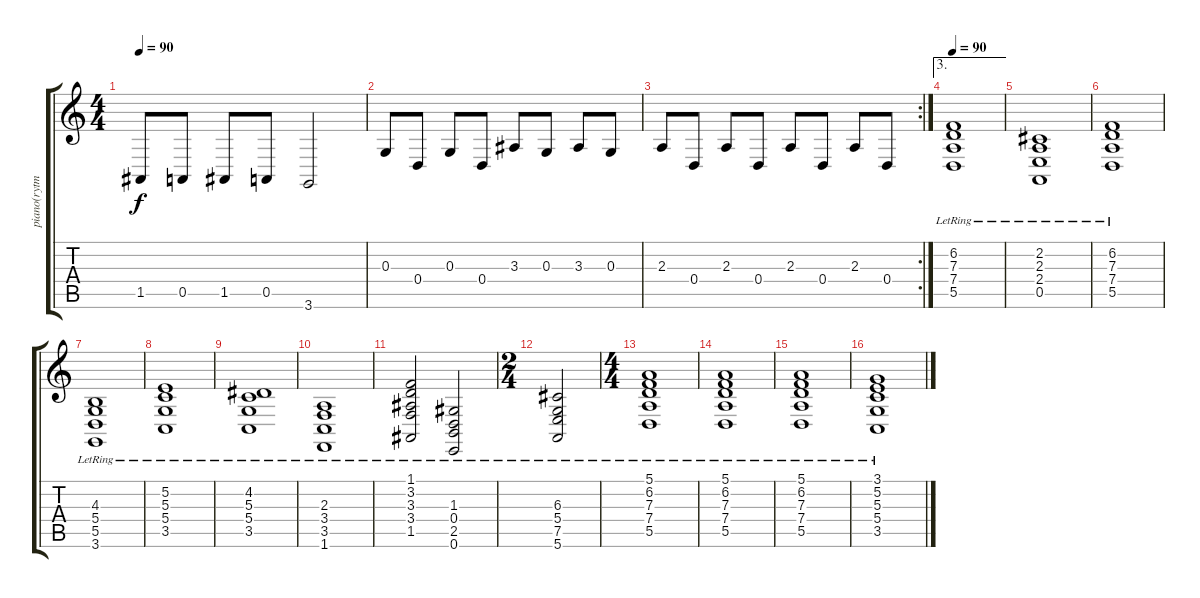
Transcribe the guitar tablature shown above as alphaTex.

\track ("piano(rytmi)" "piano(rytm") {instrument acousticgrandpiano}
\staff {score tabs}
\tuning (E4 B3 G3 D3 A2 E2) {hide}
\ts (4 4)
\tempo 90
\clef g2
\ks c
1.5.8{dy f} 0.5.8 1.5.8 0.5.8 3.6.2 |
0.3.8 0.4.8 0.3.8 0.4.8 3.3.8 0.3.8 3.3.8 0.3.8 |
\rc 2
2.3.8 0.4.8 2.3.8 0.4.8 2.3.8 0.4.8 2.3.8 0.4.8 |
\ae 3
\tempo 90
(6.2{lr} 7.3{lr} 7.4{lr} 5.5{lr}).1 |
(2.2{lr} 2.3{lr} 2.4{lr} 0.5{lr}).1 |
(6.2{lr} 7.3{lr} 7.4{lr} 5.5{lr}).1 |
(4.3{lr} 5.4{lr} 5.5{lr} 3.6{lr}).1 |
(5.2{lr} 5.3{lr} 5.4{lr} 3.5{lr}).1 |
(4.2{lr} 5.3{lr} 5.4{lr} 3.5{lr}).1 |
(2.3{lr} 3.4{lr} 3.5{lr} 1.6{lr}).1 |
(1.1{lr} 3.2{lr} 3.3{lr} 3.4{lr} 1.5{lr}).2 (1.3{lr} 0.4{lr} 2.5{lr} 0.6{lr}).2 |
\ts (2 4)
(6.3{lr} 5.4{lr} 7.5{lr} 5.6{lr}).2 |
\ts (4 4)
(5.1{lr} 6.2{lr} 7.3{lr} 7.4{lr} 5.5{lr}).1 |
(5.1{lr} 6.2{lr} 7.3{lr} 7.4{lr} 5.5{lr}).1 |
(5.1{lr} 6.2{lr} 7.3{lr} 7.4{lr} 5.5{lr}).1 |
(3.1{lr} 5.2{lr} 5.3{lr} 5.4{lr} 3.5{lr}).1
